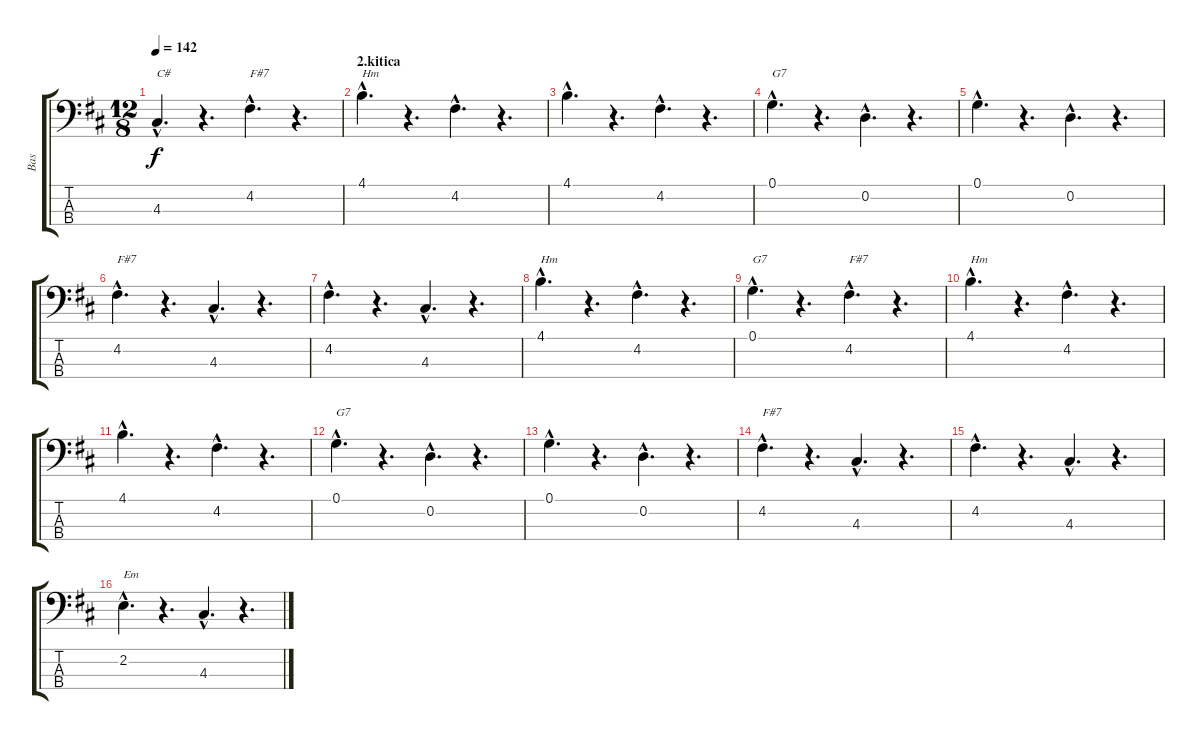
\track ("Bas" "Bas") {instrument electricbassfinger}
\staff {score tabs}
\tuning (G2 D2 A1 E1) {hide}
\ts (12 8)
\tempo 142
\clef f4
\ks d
4.3{hac}.4{d txt "C#" dy f} r.4{d} 4.2{hac}.4{d txt "F#7"} r.4{d} |
\section ("" "2.kitica")
4.1{hac}.4{d txt "Hm"} r.4{d} 4.2{hac}.4{d} r.4{d} |
4.1{hac}.4{d} r.4{d} 4.2{hac}.4{d} r.4{d} |
0.1{hac}.4{d txt "G7"} r.4{d} 0.2{hac}.4{d} r.4{d} |
0.1{hac}.4{d} r.4{d} 0.2{hac}.4{d} r.4{d} |
4.2{hac}.4{d txt "F#7"} r.4{d} 4.3{hac}.4{d} r.4{d} |
4.2{hac}.4{d} r.4{d} 4.3{hac}.4{d} r.4{d} |
4.1{hac}.4{d txt "Hm"} r.4{d} 4.2{hac}.4{d} r.4{d} |
0.1{hac}.4{d txt "G7"} r.4{d} 4.2{hac}.4{d txt "F#7"} r.4{d} |
4.1{hac}.4{d txt "Hm"} r.4{d} 4.2{hac}.4{d} r.4{d} |
4.1{hac}.4{d} r.4{d} 4.2{hac}.4{d} r.4{d} |
0.1{hac}.4{d txt "G7"} r.4{d} 0.2{hac}.4{d} r.4{d} |
0.1{hac}.4{d} r.4{d} 0.2{hac}.4{d} r.4{d} |
4.2{hac}.4{d txt "F#7"} r.4{d} 4.3{hac}.4{d} r.4{d} |
4.2{hac}.4{d} r.4{d} 4.3{hac}.4{d} r.4{d} |
2.2{hac}.4{d txt "Em"} r.4{d} 4.3{hac}.4{d} r.4{d}
